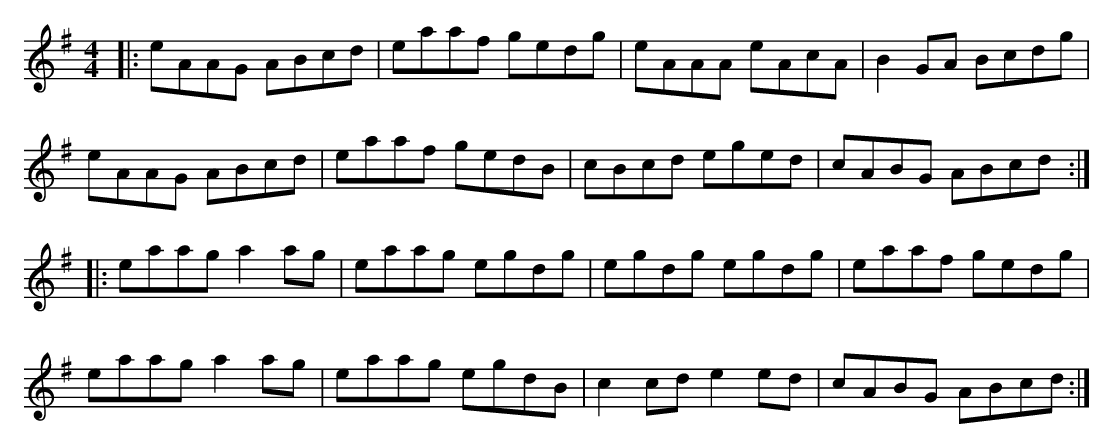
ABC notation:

X:1
M:4/4
K:Ador
|:eAAG ABcd|eaaf gedg|eAAA eAcA|B2GA Bcdg|
eAAG ABcd|eaaf gedB|cBcd eged|cABG ABcd:|
|:eaag a2ag|eaag egdg|egdg egdg|eaaf gedg|
eaag a2ag|eaag egdB|c2cd e2ed|cABG ABcd:|
